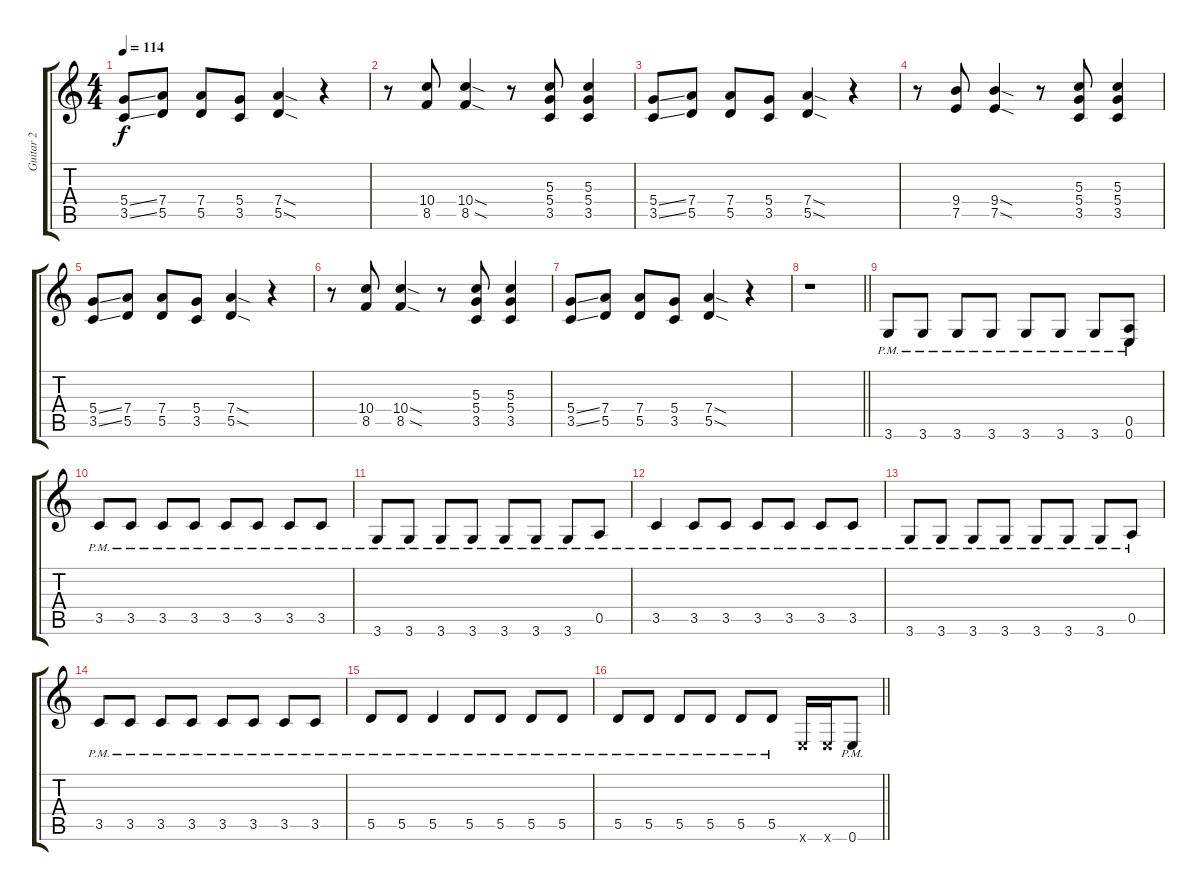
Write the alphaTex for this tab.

\track ("Guitar 2" "Guitar 2") {instrument overdrivenguitar}
\staff {score tabs}
\tuning (E4 B3 G3 D3 A2 E2) {hide}
\ts (4 4)
\tempo 114
\clef g2
\ks c
(5.4{ss} 3.5{ss}).8{dy f} (7.4 5.5).8 (7.4 5.5).8 (5.4 3.5).8 (7.4{sod} 5.5{sod}).4 r.4 |
r.8 (10.4 8.5).8 (10.4{sod} 8.5{sod}).4 r.8 (5.3 5.4 3.5).8 (5.3 5.4 3.5).4 |
(5.4{ss} 3.5{ss}).8 (7.4 5.5).8 (7.4 5.5).8 (5.4 3.5).8 (7.4{sod} 5.5{sod}).4 r.4 |
r.8 (9.4 7.5).8 (9.4{sod} 7.5{sod}).4 r.8 (5.3 5.4 3.5).8 (5.3 5.4 3.5).4 |
(5.4{ss} 3.5{ss}).8 (7.4 5.5).8 (7.4 5.5).8 (5.4 3.5).8 (7.4{sod} 5.5{sod}).4 r.4 |
r.8 (10.4 8.5).8 (10.4{sod} 8.5{sod}).4 r.8 (5.3 5.4 3.5).8 (5.3 5.4 3.5).4 |
(5.4{ss} 3.5{ss}).8 (7.4 5.5).8 (7.4 5.5).8 (5.4 3.5).8 (7.4{sod} 5.5{sod}).4 r.4 |
\barLineRight lightlight
r.1 |
3.6{pm}.8 3.6{pm}.8 3.6{pm}.8 3.6{pm}.8 3.6{pm}.8 3.6{pm}.8 3.6{pm}.8 (0.5{pm} 0.6{pm}).8 |
3.5{pm}.8 3.5{pm}.8 3.5{pm}.8 3.5{pm}.8 3.5{pm}.8 3.5{pm}.8 3.5{pm}.8 3.5{pm}.8 |
3.6{pm}.8 3.6{pm}.8 3.6{pm}.8 3.6{pm}.8 3.6{pm}.8 3.6{pm}.8 3.6{pm}.8 0.5{pm}.8 |
3.5{pm}.4 3.5{pm}.8 3.5{pm}.8 3.5{pm}.8 3.5{pm}.8 3.5{pm}.8 3.5{pm}.8 |
3.6{pm}.8 3.6{pm}.8 3.6{pm}.8 3.6{pm}.8 3.6{pm}.8 3.6{pm}.8 3.6{pm}.8 0.5{pm}.8 |
3.5{pm}.8 3.5{pm}.8 3.5{pm}.8 3.5{pm}.8 3.5{pm}.8 3.5{pm}.8 3.5{pm}.8 3.5{pm}.8 |
5.5{pm}.8 5.5{pm}.8 5.5{pm}.4 5.5{pm}.8 5.5{pm}.8 5.5{pm}.8 5.5{pm}.8 |
\barLineRight lightlight
5.5{pm}.8 5.5{pm}.8 5.5{pm}.8 5.5{pm}.8 5.5{pm}.8 5.5{pm}.8 0.6{x}.16 0.6{x}.16 0.6{pm}.8
